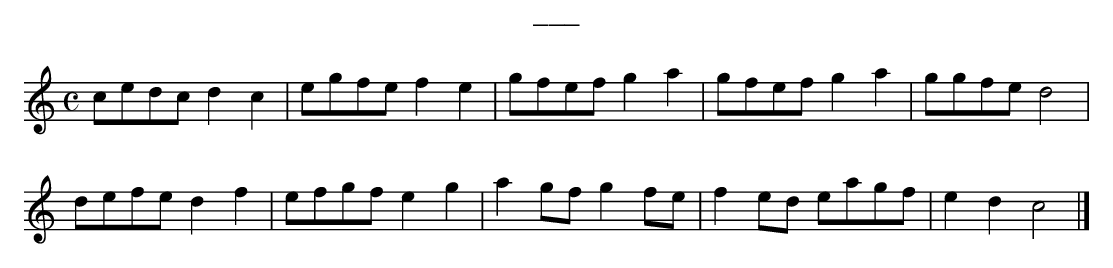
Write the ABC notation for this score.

X:1
T:___
K:Cmaj
M:C
L:1/8
cedc d2 c2|egfe f2 e2|gfef g2 a2|gfef g2 a2|ggfe d4|
defe d2 f2|efgf e2 g2|a2 gf g2 fe|f2 ed eagf|e2 d2 c4|]
